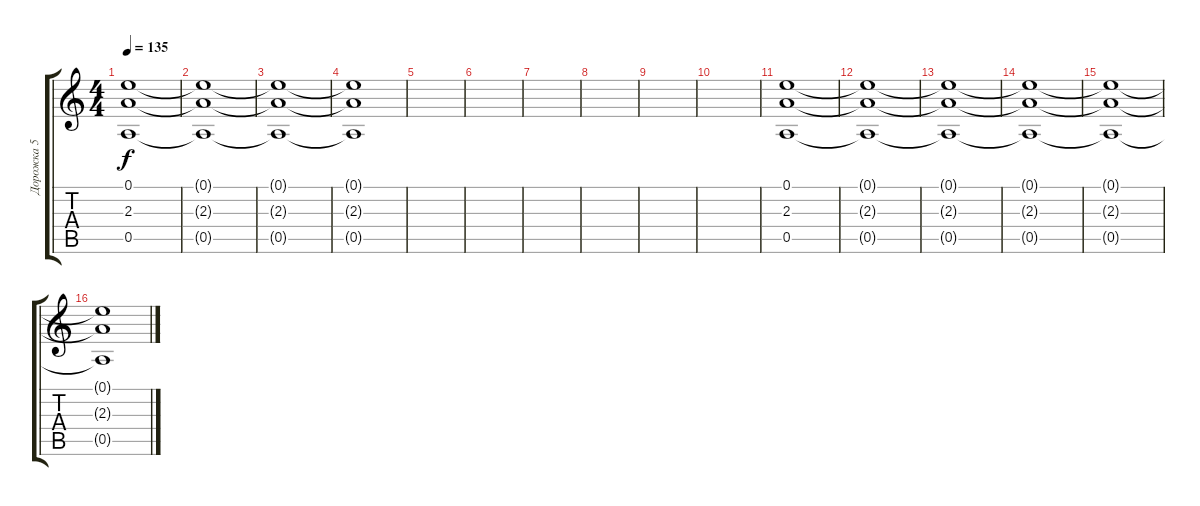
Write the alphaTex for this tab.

\track ("Дорожка 5" "Дорожка 5") {instrument distortionguitar}
\staff {score tabs}
\tuning (E4 B3 G3 D3 A2 E2) {hide}
\ts (4 4)
\tempo 135
\clef g2
\ks c
(0.1 2.3 0.5).1{dy f volume 10} |
(0.1{t} 2.3{t} 0.5{t}).1 |
(0.1{t} 2.3{t} 0.5{t}).1{volume 2} |
(0.1{t} 2.3{t} 0.5{t}).1 |
|
|
|
|
|
|
(0.1 2.3 0.5).1 |
(0.1{t} 2.3{t} 0.5{t}).1{volume 3} |
(0.1{t} 2.3{t} 0.5{t}).1 |
(0.1{t} 2.3{t} 0.5{t}).1{volume 4} |
(0.1{t} 2.3{t} 0.5{t}).1 |
(0.1{t} 2.3{t} 0.5{t}).1
